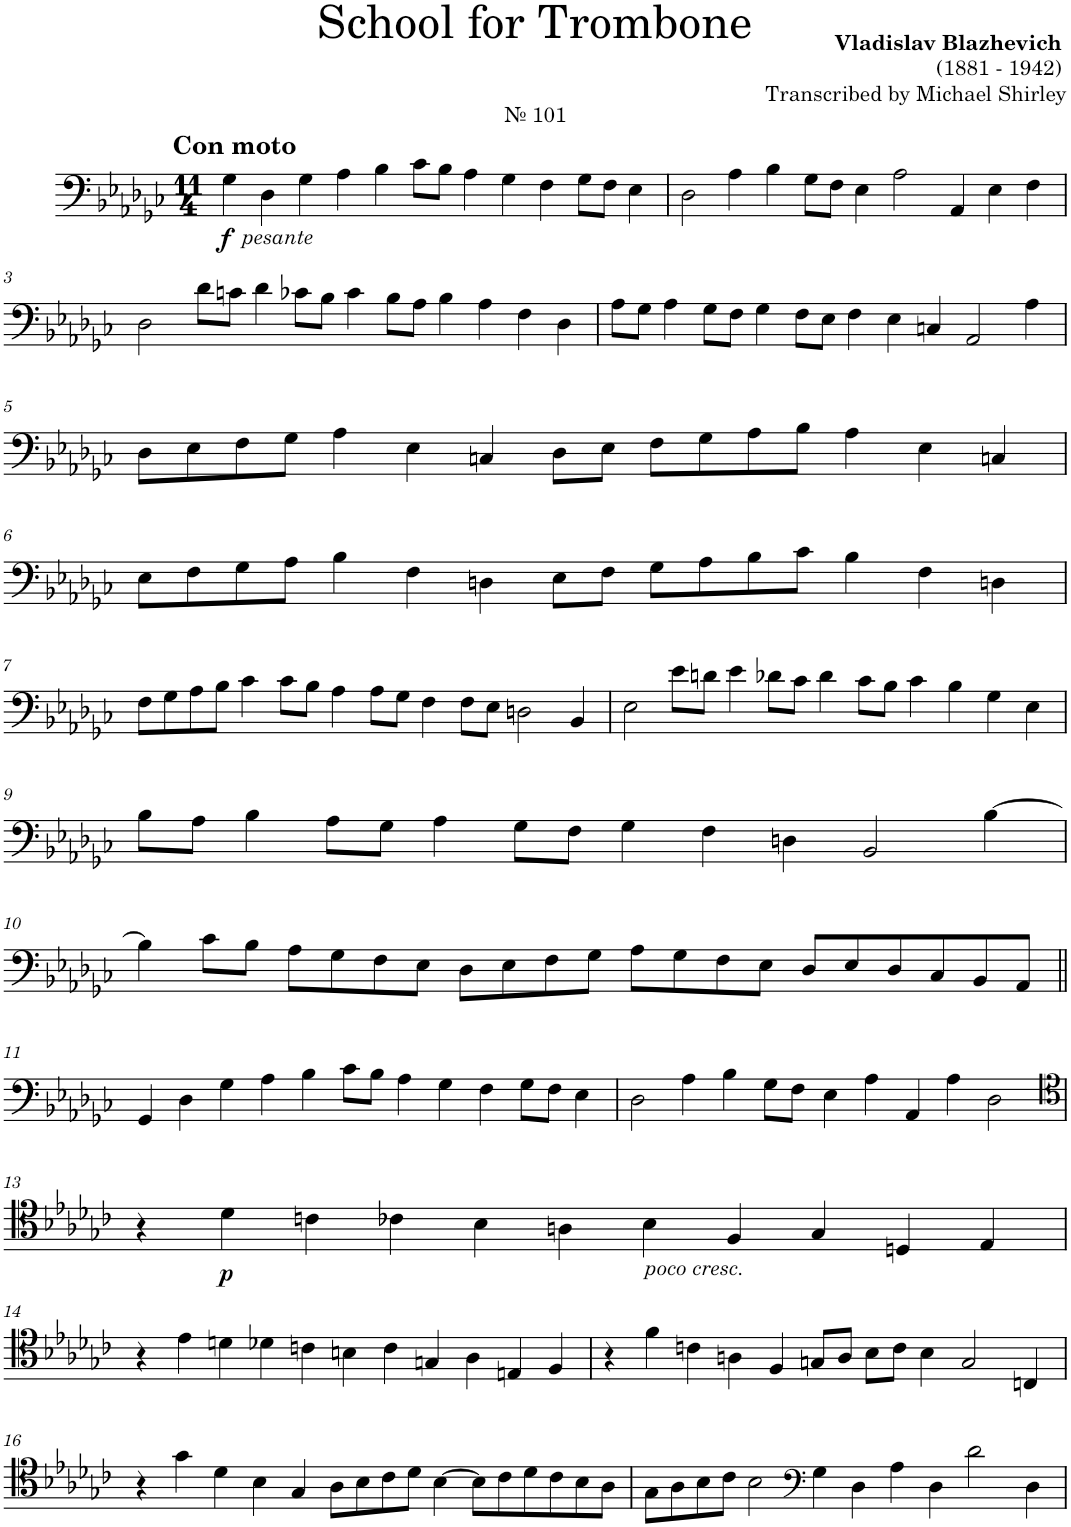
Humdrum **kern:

**kern	**dynam
*part1	*part1
*staff1	*staff1
*I"Trombone	*
*I'Tbn.	*
*clefF4	*
*k[b-e-a-d-g-c-]	*
*M11/4	*
=1	=1
!LO:TX:a:t=№ 101	!
!LO:TX:a:B:t=Con moto	!
!	!LO:DY:b
4G-\	f
!LO:TX:b:i:t=pesante	!
4D-\	.
4G-\	.
4A-\	.
4B-\	.
8c-\L	.
8B-\J	.
4A-\	.
4G-\	.
4F\	.
8G-\L	.
8F\J	.
4E-\	.
=2	=2
2D-\	.
4A-\	.
4B-\	.
8G-\L	.
8F\J	.
4E-\	.
2A-\	.
4AA-/	.
4E-\	.
4F\	.
!!LO:LB:g=z
=3	=3
2D-\	.
8d-\L	.
8cn\J	.
4d-\	.
8c-X\L	.
8B-\J	.
4c-\	.
8B-\L	.
8A-\J	.
4B-\	.
4A-\	.
4F\	.
4D-\	.
=4	=4
8A-\L	.
8G-\J	.
4A-\	.
8G-\L	.
8F\J	.
4G-\	.
8F\L	.
8E-\J	.
4F\	.
4E-\	.
4Cn/	.
2AA-/	.
4A-\	.
!!LO:LB:g=z
=5	=5
8D-\L	.
8E-\	.
8F\	.
8G-\J	.
4A-\	.
4E-\	.
4Cn/	.
8D-\L	.
8E-\J	.
8F\L	.
8G-\	.
8A-\	.
8B-\J	.
4A-\	.
4E-\	.
4Cn/	.
!!LO:LB:g=z
=6	=6
8E-\L	.
8F\	.
8G-\	.
8A-\J	.
4B-\	.
4F\	.
4Dn\	.
8E-\L	.
8F\J	.
8G-\L	.
8A-\	.
8B-\	.
8c-\J	.
4B-\	.
4F\	.
4Dn\	.
!!LO:LB:g=z
=7	=7
8F\L	.
8G-\	.
8A-\	.
8B-\J	.
4c-\	.
8c-\L	.
8B-\J	.
4A-\	.
8A-\L	.
8G-\J	.
4F\	.
8F\L	.
8E-\J	.
2Dn\	.
4BB-/	.
=8	=8
2E-\	.
8e-\L	.
8dn\J	.
4e-\	.
8d-X\L	.
8c-\J	.
4d-\	.
8c-\L	.
8B-\J	.
4c-\	.
4B-\	.
4G-\	.
4E-\	.
!!LO:LB:g=z
=9	=9
8B-\L	.
8A-\J	.
4B-\	.
8A-\L	.
8G-\J	.
4A-\	.
8G-\L	.
8F\J	.
4G-\	.
4F\	.
4Dn\	.
2BB-/	.
[4B-\	.
!!LO:LB:g=z
=10	=10
4B-\]	.
8c-\L	.
8B-\J	.
8A-\L	.
8G-\	.
8F\	.
8E-\J	.
8D-\L	.
8E-\	.
8F\	.
8G-\J	.
8A-\L	.
8G-\	.
8F\	.
8E-\J	.
8D-/L	.
8E-/	.
8D-/	.
8C-/	.
8BB-/	.
8AA-/J	.
!!LO:LB:g=z
=11||	=11||
4GG-/	.
4D-\	.
4G-\	.
4A-\	.
4B-\	.
8c-\L	.
8B-\J	.
4A-\	.
4G-\	.
4F\	.
8G-\L	.
8F\J	.
4E-\	.
=12	=12
2D-\	.
4A-\	.
4B-\	.
8G-\L	.
8F\J	.
4E-\	.
4A-\	.
4AA-/	.
4A-\	.
2D-\	.
!!LO:LB:g=z
=13	=13
*clefC4	*
4r	.
!	!LO:DY:b
4d-\	p
4cn\	.
4c-X\	.
4B-\	.
4An\	.
!LO:TX:b:i:t=poco cresc.	!
4B-\	.
4F/	.
4G-/	.
4Dn/	.
4E-/	.
!!LO:LB:g=z
=14	=14
4r	.
4e-\	.
4dn\	.
4d-X\	.
4cn\	.
4Bn\	.
4c\	.
4Gn/	.
4A-\	.
4En/	.
4F/	.
=15	=15
4r	.
4f\	.
4cn\	.
4An\	.
4F/	.
8Gn/L	.
8A/J	.
8B-\L	.
8c\J	.
4B-\	.
2G/	.
4Cn/	.
!!LO:LB:g=z
=16	=16
4r	.
4g-\	.
4d-\	.
4B-\	.
4G-/	.
8A-\L	.
8B-\	.
8c-\	.
8d-\J	.
[4B-\	.
8B-\L]	.
8c-\	.
8d-\	.
8c-\	.
8B-\	.
8A-\J	.
=17	=17
8G-\L	.
8A-\	.
8B-\	.
8c-\J	.
2B-\	.
*clefF4	*
4G-\	.
4D-\	.
4A-\	.
4D-\	.
2d-\	.
4D-\	.
=	=
*-	*-
